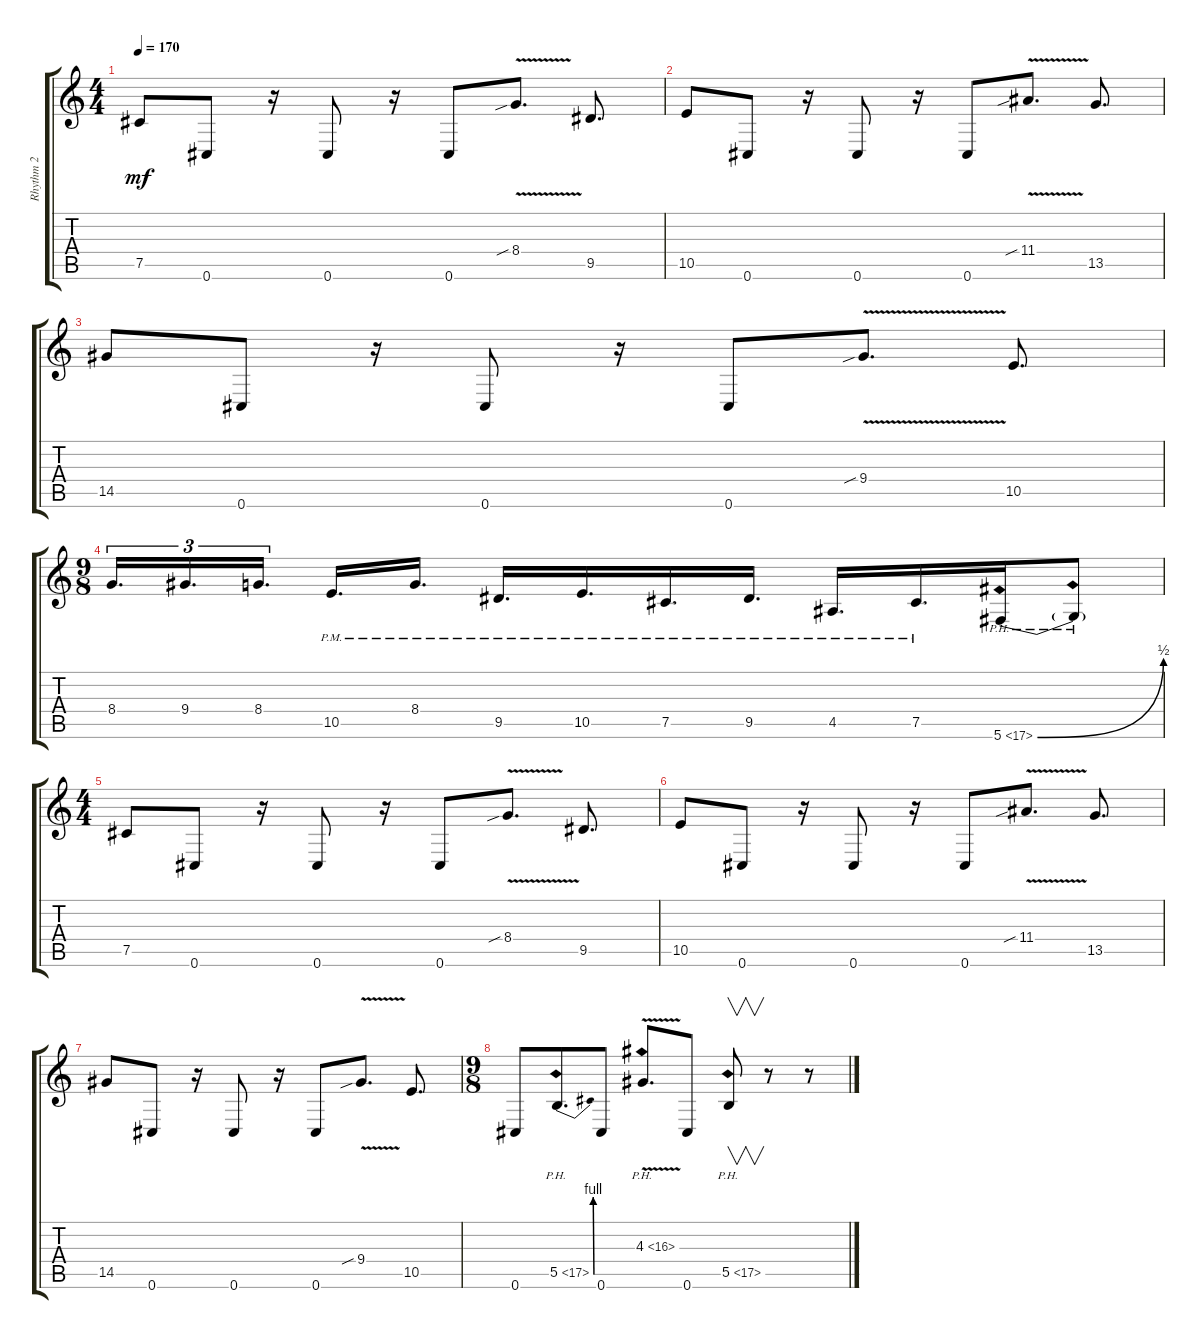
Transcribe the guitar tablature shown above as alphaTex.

\track ("Rhythm 2" "Rhythm 2") {instrument distortionguitar}
\staff {score tabs}
\tuning (Db4 Ab3 E3 B2 Gb2 Db2) {hide}
\ts (4 4)
\tempo 170
\clef g2
\ks c
7.5.8{dy mf instrument distortionguitar} 0.6.8 r.16 0.6.8 r.16 0.6.8 8.4{v sib}.8{d} 9.5.8{d} |
10.5.8 0.6.8 r.16 0.6.8 r.16 0.6.8 11.4{v sib}.8{d} 13.5.8{d} |
14.5.8 0.6.8 r.16 0.6.8 r.16 0.6.8 9.4{v sib}.8{d} 10.5.8{d} |
\ts (9 8)
8.4.16{d tu (3 2)} 9.4.16{d tu (3 2)} 8.4.16{d tu (3 2)} 10.5{pm}.16{d} 8.4{pm}.16{d} 9.5{pm}.16{d} 10.5{pm}.16{d} 7.5{pm}.16{d} 9.5{pm}.16{d} 4.5{pm}.16{d} 7.5{pm}.16{d} 5.6{be (bend 0 0 60 2) ph 12}.16 5.6{ph 12 t}.8 |
\ts (4 4)
7.5.8 0.6.8 r.16 0.6.8 r.16 0.6.8 8.4{v sib}.8{d} 9.5.8{d} |
10.5.8 0.6.8 r.16 0.6.8 r.16 0.6.8 11.4{v sib}.8{d} 13.5.8{d} |
14.5.8 0.6.8 r.16 0.6.8 r.16 0.6.8 9.4{v sib}.8{d} 10.5.8{d} |
\ts (9 8)
0.6.8 5.5{be (bend 0 0 60 4) ph 12}.8{d} 0.6.8 4.3{ph 12 v}.8{d} 0.6.8 5.5{ph 12}.8{v} r.8 r.8
